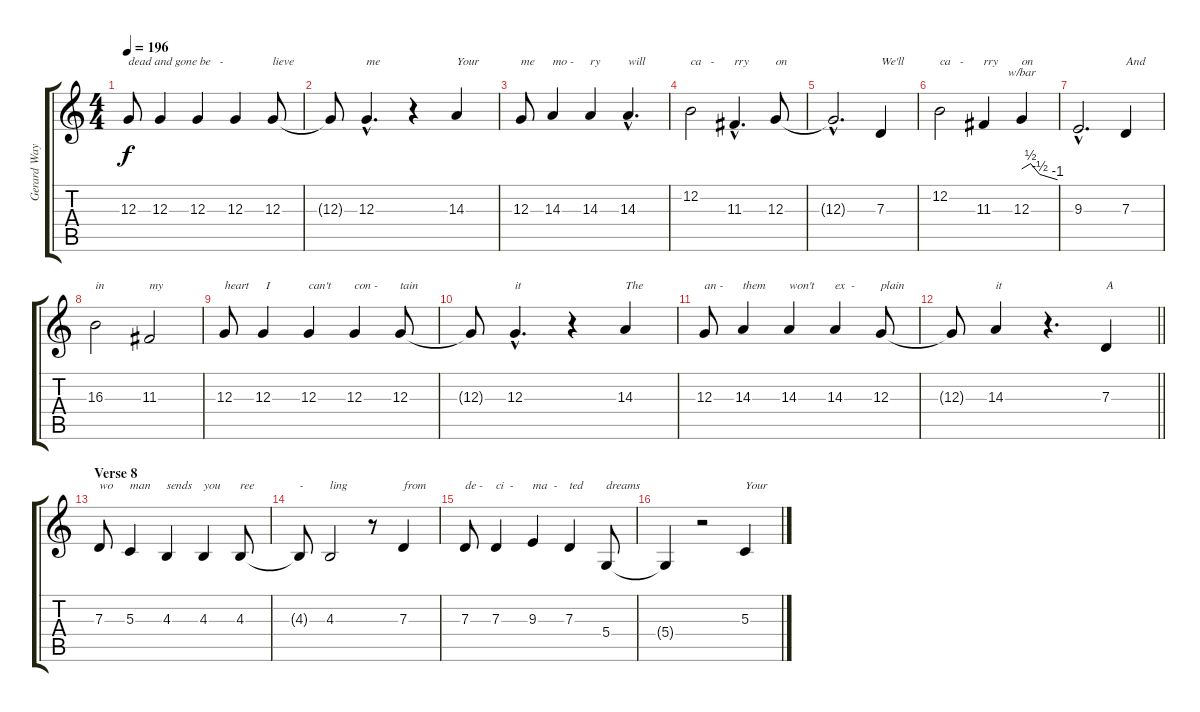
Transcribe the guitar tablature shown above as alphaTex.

\track ("Gerard Way (vocals)" "Gerard Way") {instrument oboe}
\staff {score tabs}
\tuning (E4 B3 G3 D3 A2 E2) {hide}
\ts (4 4)
\tempo 196
\clef g2
\ks c
12.3.8{txt "dead and gone be   -" dy f} 12.3.4 12.3.4 12.3.4 12.3.8{txt "lieve"} |
12.3{t}.8 12.3{hac}.4{d txt "me"} r.4 14.3.4{txt "Your"} |
12.3.8{txt "me"} 14.3.4{txt "mo -"} 14.3.4{txt "ry"} 14.3{hac}.4{d txt "will"} |
12.2.2{txt "ca   -"} 11.3{hac}.4{d txt "rry"} 12.3.8{txt "on"} |
12.3{hac t}.2{d} 7.3.4{txt "We'll"} |
12.2.2{txt "ca   -"} 11.3.4{txt "rry"} 12.3.4{tbe (custom default 0 0 15 2 30 -2 60 -4) txt "on"} |
9.3{hac}.2{d} 7.3.4{txt "And"} |
16.3.2{txt "in"} 11.3.2{txt "my"} |
12.3.8{txt "heart"} 12.3.4{txt " I"} 12.3.4{txt "can't"} 12.3.4{txt "con -"} 12.3.8{txt "tain"} |
12.3{t}.8 12.3{hac}.4{d txt "it"} r.4 14.3.4{txt "The"} |
12.3.8{txt "an -"} 14.3.4{txt "them"} 14.3.4{txt "won't"} 14.3.4{txt "ex  -"} 12.3.8{txt "plain"} |
\barLineRight lightlight
12.3{t}.8 14.3.4{txt "it"} r.4{d} 7.3.4{txt "A"} |
\section ("" "Verse 8")
7.3.8{txt "wo"} 5.3.4{txt "man"} 4.3.4{txt "sends"} 4.3.4{txt "you"} 4.3.8{txt "ree"} |
4.3{t}.8{txt "-"} 4.3.2{txt "ling"} r.8 7.3.4{txt "from"} |
7.3.8{txt "de -"} 7.3.4{txt "ci  -"} 9.3.4{txt "ma  -"} 7.3.4{txt "ted"} 5.4.8{txt "dreams"} |
5.4{t}.4 r.2 5.3.4{txt "Your"}
